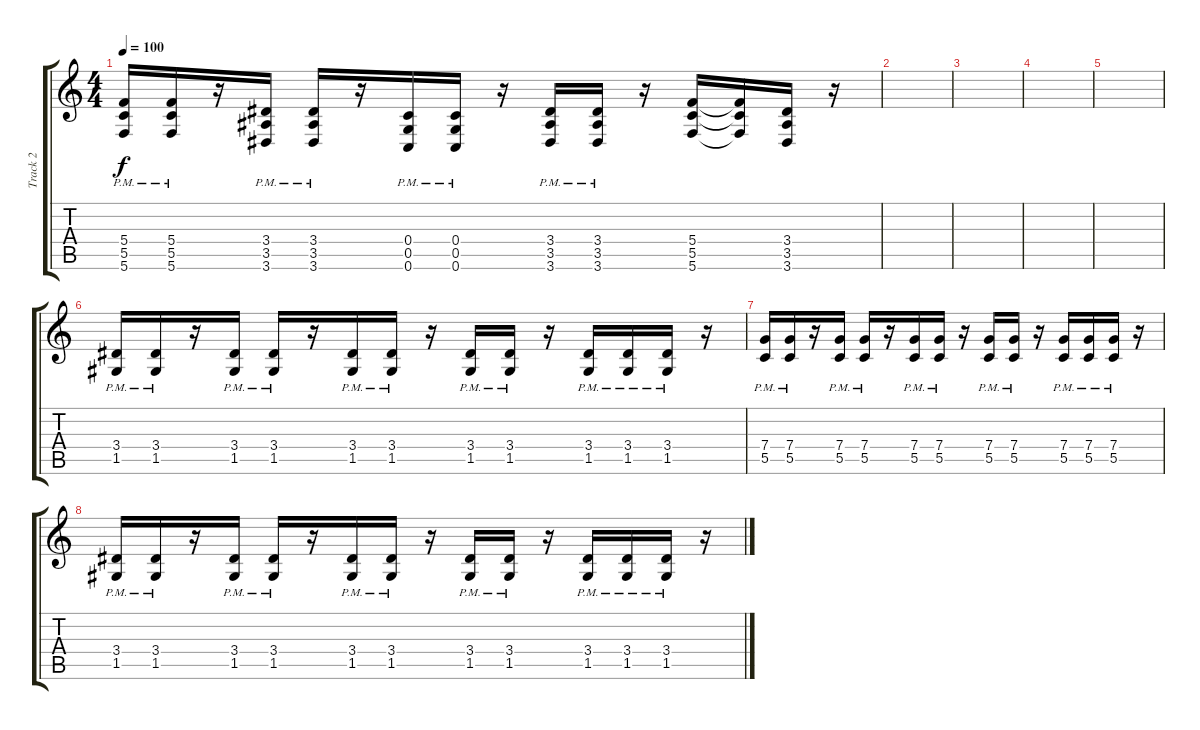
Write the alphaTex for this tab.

\track ("Track 2" "Track 2") {instrument electricguitarclean}
\staff {score tabs}
\tuning (D4 A3 F3 C3 G2 C2) {hide}
\ts (4 4)
\tempo 100
\clef g2
\ks c
(5.4{pm} 5.5{pm} 5.6{pm}).16{dy f} (5.4{pm} 5.5{pm} 5.6{pm}).16 r.16 (3.4{pm} 3.5{pm} 3.6{pm}).16 (3.4{pm} 3.5{pm} 3.6{pm}).16 r.16 (0.4{pm} 0.5{pm} 0.6{pm}).16 (0.4{pm} 0.5{pm} 0.6{pm}).16 r.16 (3.4{pm} 3.5{pm} 3.6{pm}).16 (3.4{pm} 3.5{pm} 3.6{pm}).16 r.16 (5.4 5.5 5.6).16 (5.4{t} 5.5{t} 5.6{t}).16 (3.4 3.5 3.6).16 r.16 |
|
|
|
|
(3.4{pm} 1.5{pm}).16 (3.4{pm} 1.5{pm}).16 r.16 (3.4{pm} 1.5{pm}).16 (3.4{pm} 1.5{pm}).16 r.16 (3.4{pm} 1.5{pm}).16 (3.4{pm} 1.5{pm}).16 r.16 (3.4{pm} 1.5{pm}).16 (3.4{pm} 1.5{pm}).16 r.16 (3.4{pm} 1.5{pm}).16 (3.4{pm} 1.5{pm}).16 (3.4{pm} 1.5{pm}).16 r.16 |
(7.4{pm} 5.5{pm}).16 (7.4{pm} 5.5{pm}).16 r.16 (7.4{pm} 5.5{pm}).16 (7.4{pm} 5.5{pm}).16 r.16 (7.4{pm} 5.5{pm}).16 (7.4{pm} 5.5{pm}).16 r.16 (7.4{pm} 5.5{pm}).16 (7.4{pm} 5.5{pm}).16 r.16 (7.4{pm} 5.5{pm}).16 (7.4{pm} 5.5{pm}).16 (7.4{pm} 5.5{pm}).16 r.16 |
(3.4{pm} 1.5{pm}).16 (3.4{pm} 1.5{pm}).16 r.16 (3.4{pm} 1.5{pm}).16 (3.4{pm} 1.5{pm}).16 r.16 (3.4{pm} 1.5{pm}).16 (3.4{pm} 1.5{pm}).16 r.16 (3.4{pm} 1.5{pm}).16 (3.4{pm} 1.5{pm}).16 r.16 (3.4{pm} 1.5{pm}).16 (3.4{pm} 1.5{pm}).16 (3.4{pm} 1.5{pm}).16 r.16
